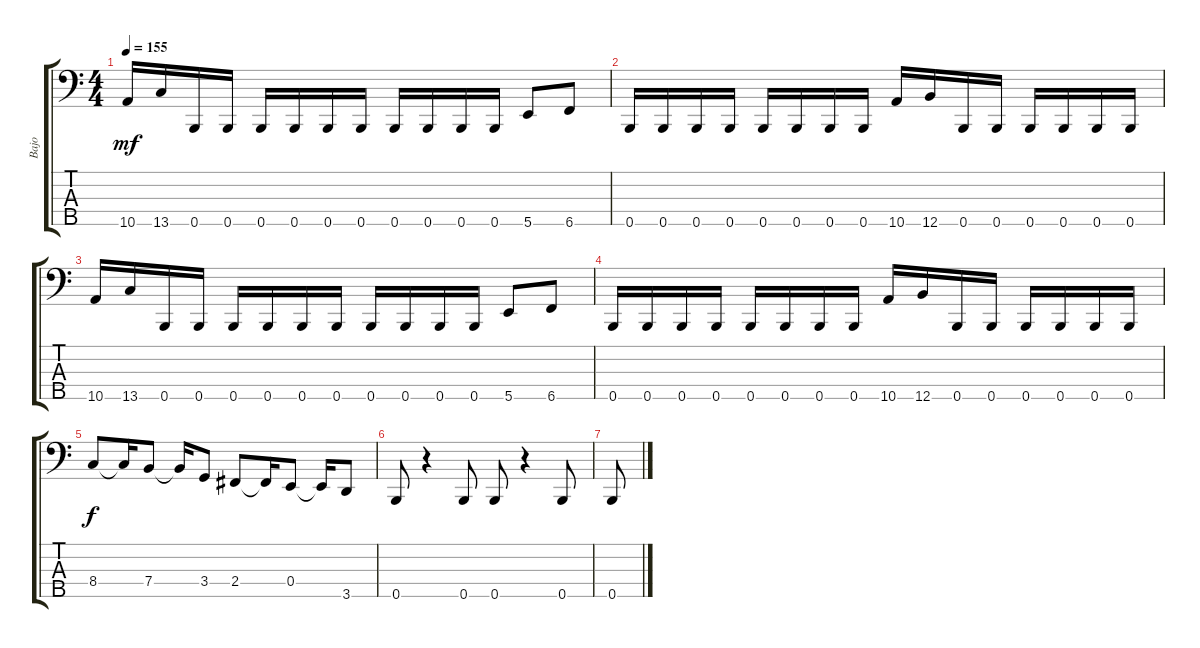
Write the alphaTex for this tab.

\track ("Bajo" "Bajo") {instrument electricbasspick}
\staff {score tabs}
\tuning (G2 D2 A1 E1 B0) {hide}
\ts (4 4)
\tempo 155
\clef f4
\ks c
10.5.16{dy mf} 13.5.16 0.5.16 0.5.16 0.5.16 0.5.16 0.5.16 0.5.16 0.5.16 0.5.16 0.5.16 0.5.16 5.5.8 6.5.8 |
0.5.16 0.5.16 0.5.16 0.5.16 0.5.16 0.5.16 0.5.16 0.5.16 10.5.16 12.5.16 0.5.16 0.5.16 0.5.16 0.5.16 0.5.16 0.5.16 |
10.5.16 13.5.16 0.5.16 0.5.16 0.5.16 0.5.16 0.5.16 0.5.16 0.5.16 0.5.16 0.5.16 0.5.16 5.5.8 6.5.8 |
0.5.16 0.5.16 0.5.16 0.5.16 0.5.16 0.5.16 0.5.16 0.5.16 10.5.16 12.5.16 0.5.16 0.5.16 0.5.16 0.5.16 0.5.16 0.5.16 |
8.4.8{dy f} 8.4{t}.16 7.4.8 7.4{t}.16 3.4.8 2.4.8 2.4{t}.16 0.4.8 0.4{t}.16 3.5.8 |
0.5.8 r.4 0.5.8 0.5.8 r.4 0.5.8 |
0.5.8
